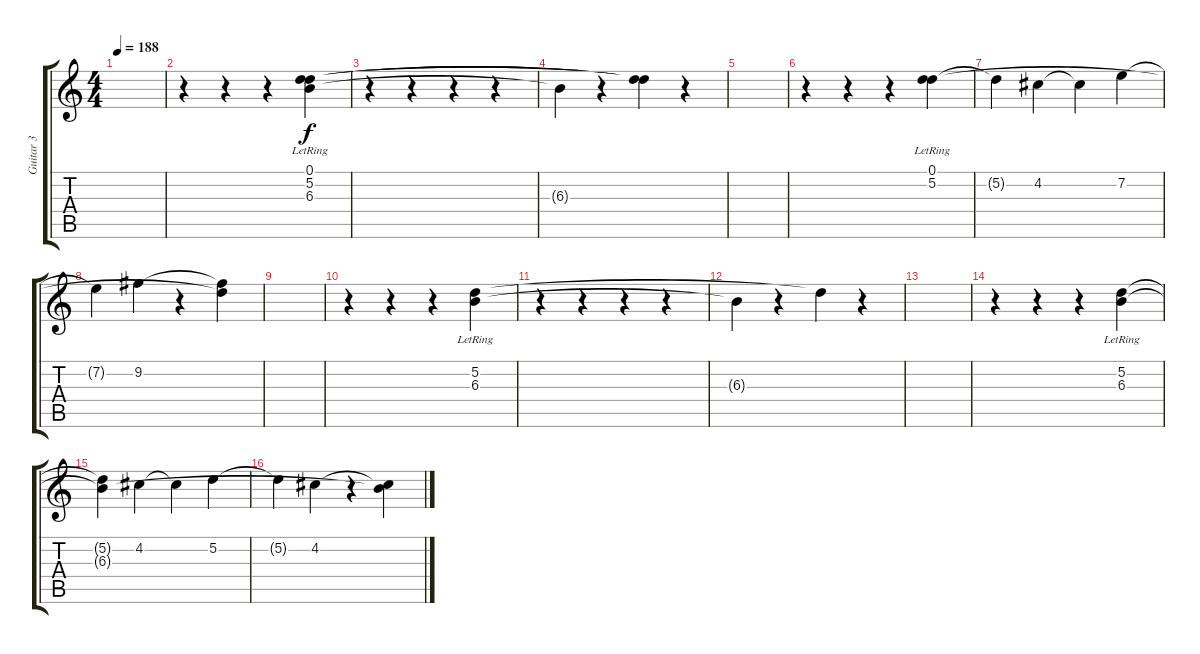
\track ("Guitar 3" "Guitar 3") {instrument overdrivenguitar}
\staff {score tabs}
\tuning (D4 A3 F3 C3 G2 D2) {hide}
\ts (4 4)
\tempo 188
\clef g2
\ks c
|
r.4 r.4 r.4 (0.1 5.2{lr} 6.3).4 |
r.4 r.4 r.4 r.4 |
6.3{t}.4 r.4 (0.1{t} 5.2{t}).4 r.4 |
|
r.4 r.4 r.4 (0.1{lr} 5.2{lr}).4 |
5.2{t}.4 4.2.4 4.2{t}.4 7.2.4 |
7.2{t}.4 9.2.4 r.4 (0.1{t} 9.2{t}).4 |
|
r.4 r.4 r.4 (5.2 6.3{lr}).4 |
r.4 r.4 r.4 r.4 |
6.3{t}.4 r.4 5.2{t}.4 r.4 |
|
r.4 r.4 r.4 (5.2 6.3{lr}).4 |
(5.2{t} 6.3{t}).4 4.2.4 4.2{t}.4 5.2.4 |
5.2{t}.4 4.2.4 r.4 (4.2{t} 6.3{t}).4
